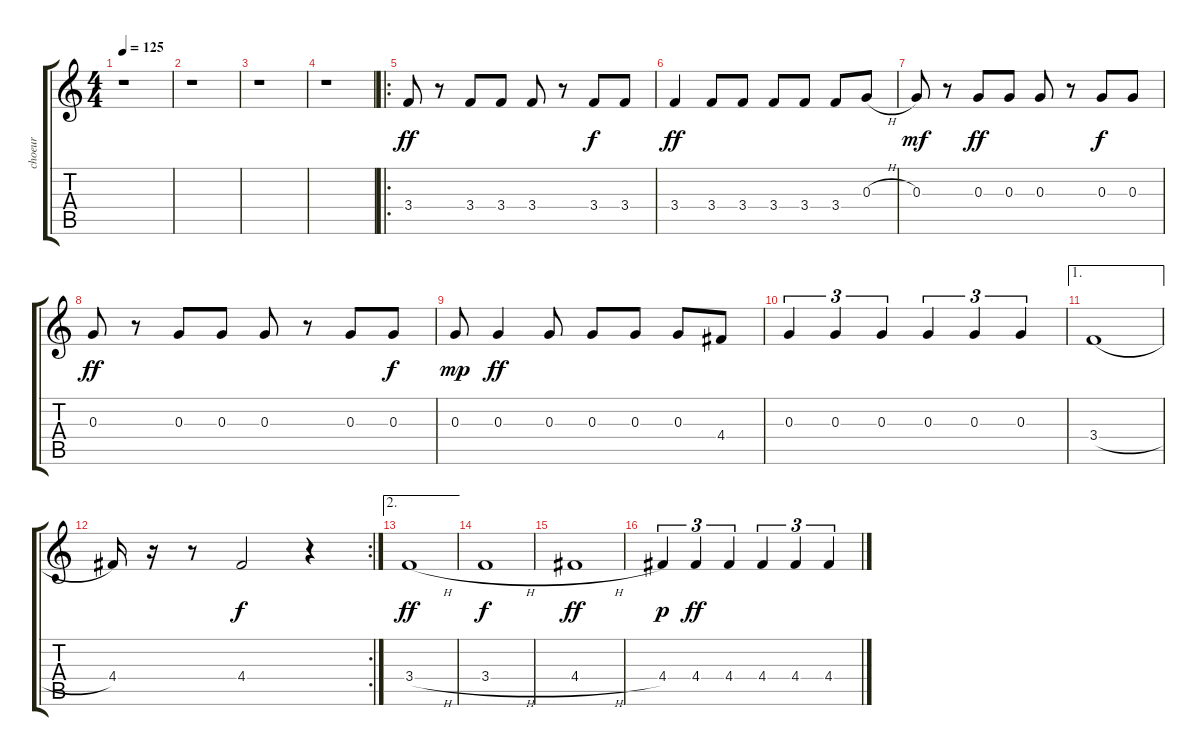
\track ("choeur" "choeur") {instrument whistle}
\staff {score tabs}
\tuning (E5 B4 G4 D4 A3 E3) {hide}
\ts (4 4)
\tempo 125
\clef g2
\ks c
r.1{dy ff instrument whistle} |
r.1 |
r.1 |
r.1 |
\ro
3.4.8 r.8 3.4.8 3.4.8 3.4.8 r.8 3.4.8{dy f} 3.4.8 |
3.4.4{dy ff} 3.4.8 3.4.8 3.4.8 3.4.8 3.4.8 0.3{h}.8 |
0.3.8{dy mf} r.8 0.3.8{dy ff} 0.3.8 0.3.8 r.8 0.3.8{dy f} 0.3.8 |
0.3.8{dy ff} r.8 0.3.8 0.3.8 0.3.8 r.8 0.3.8 0.3.8{dy f} |
0.3.8{dy mp} 0.3.4{dy ff} 0.3.8 0.3.8 0.3.8 0.3.8 4.4.8 |
0.3.4{tu (3 2)} 0.3.4{tu (3 2)} 0.3.4{tu (3 2)} 0.3.4{tu (3 2)} 0.3.4{tu (3 2)} 0.3.4{tu (3 2)} |
\ae 1
3.4{h}.1 |
\rc 2
4.4.16 r.16 r.8 4.4.2{dy f} r.4 |
\ae 2
3.4{h}.1{dy ff} |
3.4{h}.1{dy f} |
4.4{h}.1{dy ff} |
4.4.4{tu (3 2) dy p} 4.4.4{tu (3 2) dy ff} 4.4.4{tu (3 2)} 4.4.4{tu (3 2)} 4.4.4{tu (3 2)} 4.4.4{tu (3 2)}
